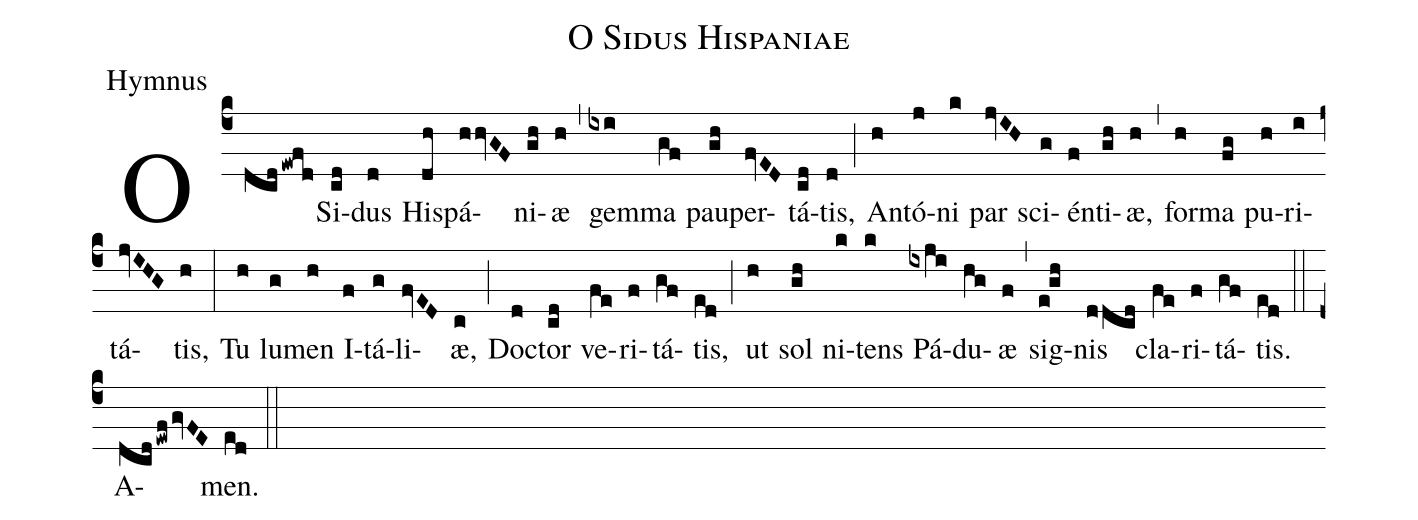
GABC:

name:O Sidus Hispaniae;
office-part:Hymnus;
%%
(c4)
O(dcdewfd) Si(cd)dus(d) His(dh)pá(hhvGF)ni(gh)æ(h) (,)
gem(ixi)ma(gf) pau(gh)per(fvED)tá(cd)tis,(d) (;)
An(h)tó(j)ni(k) par(jvIH) sci(g)én(f)ti(gh)æ,(h) (,)
for(h)ma(fg) pu(h)ri(i)tá(jvIHG)tis,(h) (:)
Tu(h) lu(g)men(h) I(f)tá(g)li(fvED)æ,(c) (;)
Doc(d)tor(cd) ve(fe)ri(f)tá(gf)tis,(ed) (;)
ut(h) sol(gh) ni(k)tens(k) Pá(ixji)du(hg)æ(f) (,)
sig(e!gh)nis(ddcd) cla(fe)ri(f)tá(gf)tis.(ed) (::)
A(dcdewfgvFE)men.(ed) (::)
